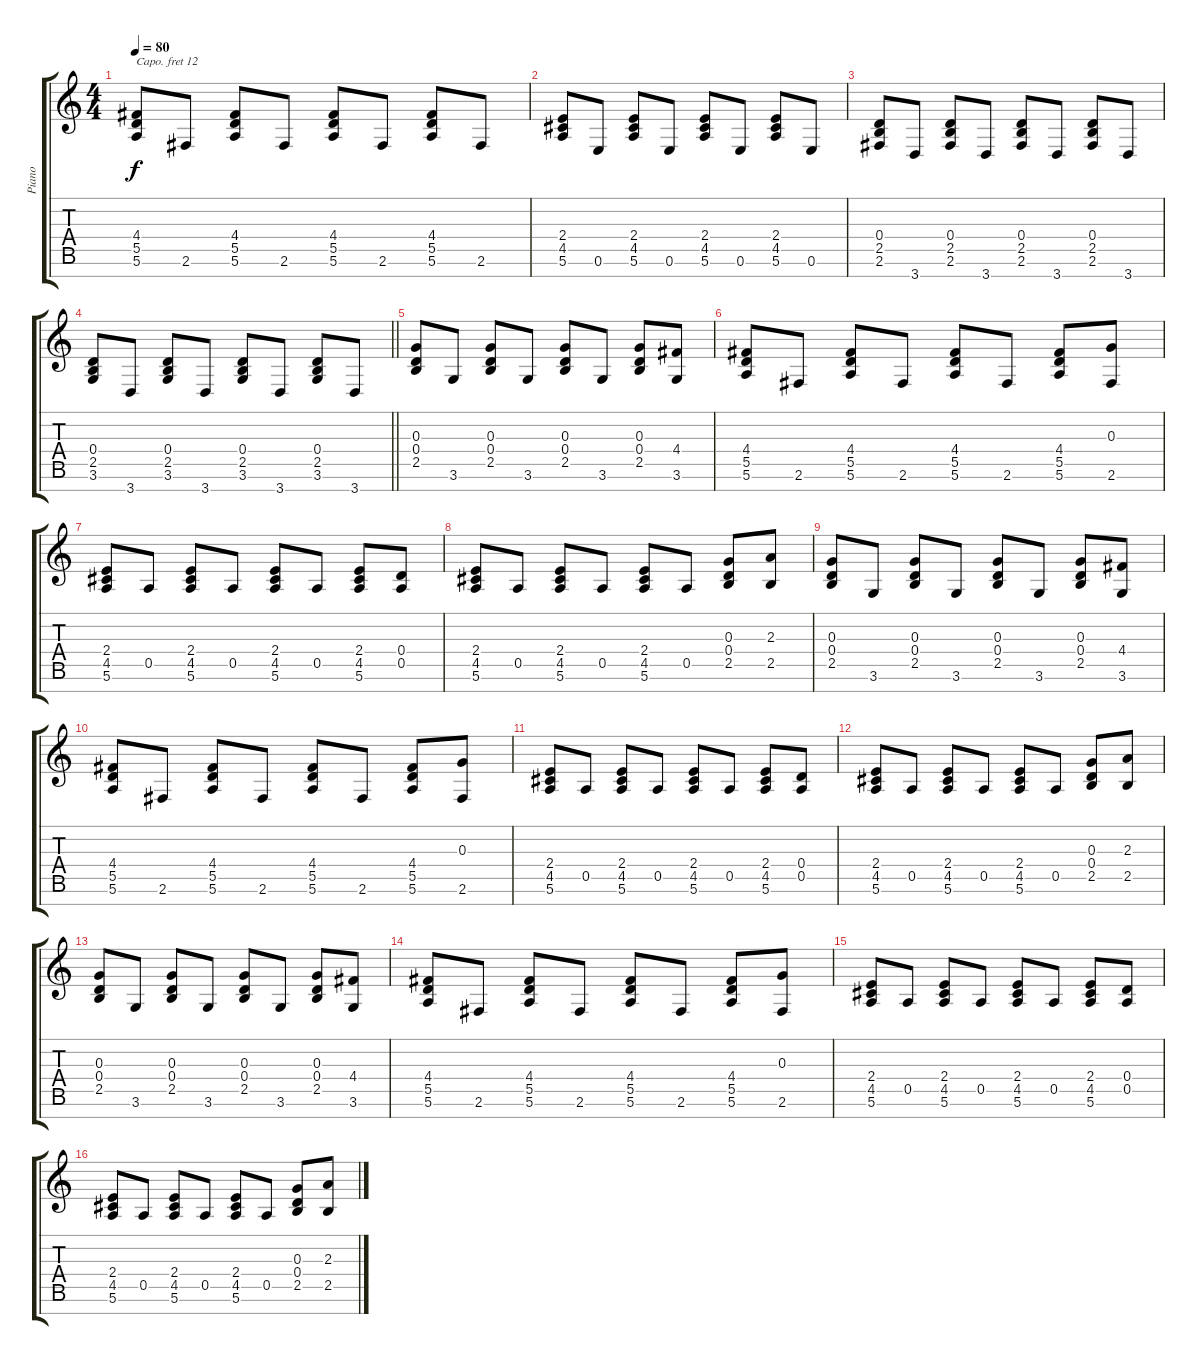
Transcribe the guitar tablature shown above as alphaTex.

\track ("Piano" "Piano") {instrument acousticgrandpiano}
\staff {score tabs}
\capo 12
\tuning (E4 B3 G3 D3 A2 E2 B1) {hide}
\ts (4 4)
\tempo 80
\clef g2
\ks c
(4.4 5.5 5.6).8{dy f} 2.6.8 (4.4 5.5 5.6).8 2.6.8 (4.4 5.5 5.6).8 2.6.8 (4.4 5.5 5.6).8 2.6.8 |
(2.4 4.5 5.6).8 0.6.8 (2.4 4.5 5.6).8 0.6.8 (2.4 4.5 5.6).8 0.6.8 (2.4 4.5 5.6).8 0.6.8 |
(0.4 2.5 2.6).8 3.7.8 (0.4 2.5 2.6).8 3.7.8 (0.4 2.5 2.6).8 3.7.8 (0.4 2.5 2.6).8 3.7.8 |
\barLineRight lightlight
(0.4 2.5 3.6).8 3.7.8 (0.4 2.5 3.6).8 3.7.8 (0.4 2.5 3.6).8 3.7.8 (0.4 2.5 3.6).8 3.7.8 |
(0.3 0.4 2.5).8 3.6.8 (0.3 0.4 2.5).8 3.6.8 (0.3 0.4 2.5).8 3.6.8 (0.3 0.4 2.5).8 (4.4 3.6).8 |
(4.4 5.5 5.6).8 2.6.8 (4.4 5.5 5.6).8 2.6.8 (4.4 5.5 5.6).8 2.6.8 (4.4 5.5 5.6).8 (0.3 2.6).8 |
(2.4 4.5 5.6).8 0.5.8 (2.4 4.5 5.6).8 0.5.8 (2.4 4.5 5.6).8 0.5.8 (2.4 4.5 5.6).8 (0.4 0.5).8 |
(2.4 4.5 5.6).8 0.5.8 (2.4 4.5 5.6).8 0.5.8 (2.4 4.5 5.6).8 0.5.8 (0.3 0.4 2.5).8 (2.3 2.5).8 |
(0.3 0.4 2.5).8 3.6.8 (0.3 0.4 2.5).8 3.6.8 (0.3 0.4 2.5).8 3.6.8 (0.3 0.4 2.5).8 (4.4 3.6).8 |
(4.4 5.5 5.6).8 2.6.8 (4.4 5.5 5.6).8 2.6.8 (4.4 5.5 5.6).8 2.6.8 (4.4 5.5 5.6).8 (0.3 2.6).8 |
(2.4 4.5 5.6).8 0.5.8 (2.4 4.5 5.6).8 0.5.8 (2.4 4.5 5.6).8 0.5.8 (2.4 4.5 5.6).8 (0.4 0.5).8 |
(2.4 4.5 5.6).8 0.5.8 (2.4 4.5 5.6).8 0.5.8 (2.4 4.5 5.6).8 0.5.8 (0.3 0.4 2.5).8 (2.3 2.5).8 |
(0.3 0.4 2.5).8 3.6.8 (0.3 0.4 2.5).8 3.6.8 (0.3 0.4 2.5).8 3.6.8 (0.3 0.4 2.5).8 (4.4 3.6).8 |
(4.4 5.5 5.6).8 2.6.8 (4.4 5.5 5.6).8 2.6.8 (4.4 5.5 5.6).8 2.6.8 (4.4 5.5 5.6).8 (0.3 2.6).8 |
(2.4 4.5 5.6).8 0.5.8 (2.4 4.5 5.6).8 0.5.8 (2.4 4.5 5.6).8 0.5.8 (2.4 4.5 5.6).8 (0.4 0.5).8 |
(2.4 4.5 5.6).8 0.5.8 (2.4 4.5 5.6).8 0.5.8 (2.4 4.5 5.6).8 0.5.8 (0.3 0.4 2.5).8 (2.3 2.5).8
